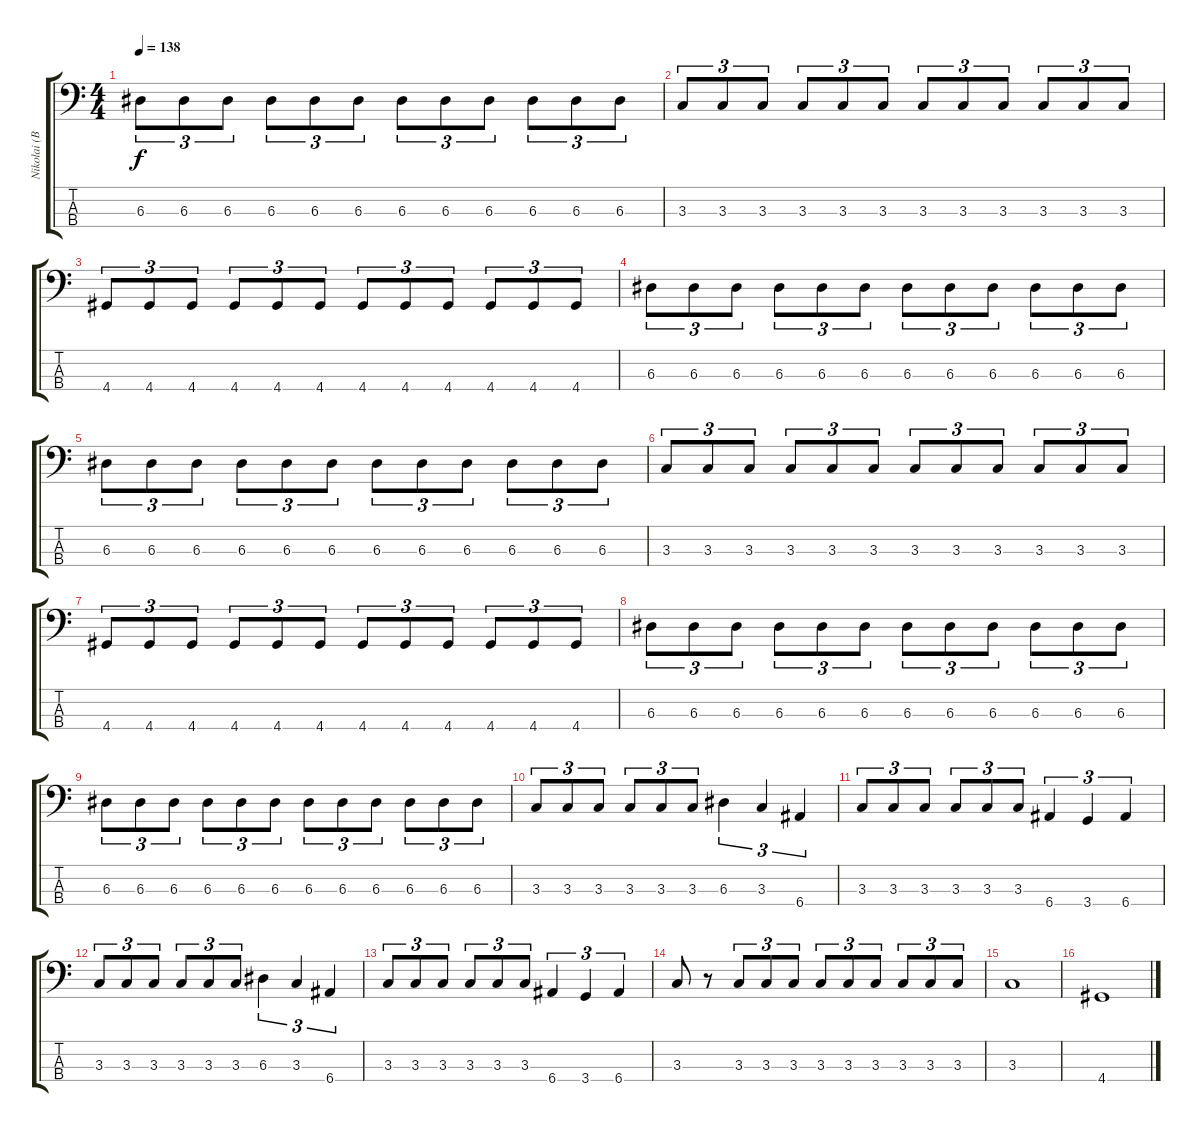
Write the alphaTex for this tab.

\track ("Nikolai (Bass)" "Nikolai (B") {instrument electricbasspick}
\staff {score tabs}
\tuning (G2 D2 A1 E1) {hide}
\ts (4 4)
\tempo 138
\clef f4
\ks c
6.3.8{tu (3 2) dy f} 6.3.8{tu (3 2)} 6.3.8{tu (3 2)} 6.3.8{tu (3 2)} 6.3.8{tu (3 2)} 6.3.8{tu (3 2)} 6.3.8{tu (3 2)} 6.3.8{tu (3 2)} 6.3.8{tu (3 2)} 6.3.8{tu (3 2)} 6.3.8{tu (3 2)} 6.3.8{tu (3 2)} |
3.3.8{tu (3 2)} 3.3.8{tu (3 2)} 3.3.8{tu (3 2)} 3.3.8{tu (3 2)} 3.3.8{tu (3 2)} 3.3.8{tu (3 2)} 3.3.8{tu (3 2)} 3.3.8{tu (3 2)} 3.3.8{tu (3 2)} 3.3.8{tu (3 2)} 3.3.8{tu (3 2)} 3.3.8{tu (3 2)} |
4.4.8{tu (3 2)} 4.4.8{tu (3 2)} 4.4.8{tu (3 2)} 4.4.8{tu (3 2)} 4.4.8{tu (3 2)} 4.4.8{tu (3 2)} 4.4.8{tu (3 2)} 4.4.8{tu (3 2)} 4.4.8{tu (3 2)} 4.4.8{tu (3 2)} 4.4.8{tu (3 2)} 4.4.8{tu (3 2)} |
6.3.8{tu (3 2)} 6.3.8{tu (3 2)} 6.3.8{tu (3 2)} 6.3.8{tu (3 2)} 6.3.8{tu (3 2)} 6.3.8{tu (3 2)} 6.3.8{tu (3 2)} 6.3.8{tu (3 2)} 6.3.8{tu (3 2)} 6.3.8{tu (3 2)} 6.3.8{tu (3 2)} 6.3.8{tu (3 2)} |
6.3.8{tu (3 2)} 6.3.8{tu (3 2)} 6.3.8{tu (3 2)} 6.3.8{tu (3 2)} 6.3.8{tu (3 2)} 6.3.8{tu (3 2)} 6.3.8{tu (3 2)} 6.3.8{tu (3 2)} 6.3.8{tu (3 2)} 6.3.8{tu (3 2)} 6.3.8{tu (3 2)} 6.3.8{tu (3 2)} |
3.3.8{tu (3 2)} 3.3.8{tu (3 2)} 3.3.8{tu (3 2)} 3.3.8{tu (3 2)} 3.3.8{tu (3 2)} 3.3.8{tu (3 2)} 3.3.8{tu (3 2)} 3.3.8{tu (3 2)} 3.3.8{tu (3 2)} 3.3.8{tu (3 2)} 3.3.8{tu (3 2)} 3.3.8{tu (3 2)} |
4.4.8{tu (3 2)} 4.4.8{tu (3 2)} 4.4.8{tu (3 2)} 4.4.8{tu (3 2)} 4.4.8{tu (3 2)} 4.4.8{tu (3 2)} 4.4.8{tu (3 2)} 4.4.8{tu (3 2)} 4.4.8{tu (3 2)} 4.4.8{tu (3 2)} 4.4.8{tu (3 2)} 4.4.8{tu (3 2)} |
6.3.8{tu (3 2)} 6.3.8{tu (3 2)} 6.3.8{tu (3 2)} 6.3.8{tu (3 2)} 6.3.8{tu (3 2)} 6.3.8{tu (3 2)} 6.3.8{tu (3 2)} 6.3.8{tu (3 2)} 6.3.8{tu (3 2)} 6.3.8{tu (3 2)} 6.3.8{tu (3 2)} 6.3.8{tu (3 2)} |
6.3.8{tu (3 2)} 6.3.8{tu (3 2)} 6.3.8{tu (3 2)} 6.3.8{tu (3 2)} 6.3.8{tu (3 2)} 6.3.8{tu (3 2)} 6.3.8{tu (3 2)} 6.3.8{tu (3 2)} 6.3.8{tu (3 2)} 6.3.8{tu (3 2)} 6.3.8{tu (3 2)} 6.3.8{tu (3 2)} |
3.3.8{tu (3 2)} 3.3.8{tu (3 2)} 3.3.8{tu (3 2)} 3.3.8{tu (3 2)} 3.3.8{tu (3 2)} 3.3.8{tu (3 2)} 6.3.4{tu (3 2)} 3.3.4{tu (3 2)} 6.4.4{tu (3 2)} |
3.3.8{tu (3 2)} 3.3.8{tu (3 2)} 3.3.8{tu (3 2)} 3.3.8{tu (3 2)} 3.3.8{tu (3 2)} 3.3.8{tu (3 2)} 6.4.4{tu (3 2)} 3.4.4{tu (3 2)} 6.4.4{tu (3 2)} |
3.3.8{tu (3 2)} 3.3.8{tu (3 2)} 3.3.8{tu (3 2)} 3.3.8{tu (3 2)} 3.3.8{tu (3 2)} 3.3.8{tu (3 2)} 6.3.4{tu (3 2)} 3.3.4{tu (3 2)} 6.4.4{tu (3 2)} |
3.3.8{tu (3 2)} 3.3.8{tu (3 2)} 3.3.8{tu (3 2)} 3.3.8{tu (3 2)} 3.3.8{tu (3 2)} 3.3.8{tu (3 2)} 6.4.4{tu (3 2)} 3.4.4{tu (3 2)} 6.4.4{tu (3 2)} |
3.3.8 r.8 3.3.8{tu (3 2)} 3.3.8{tu (3 2)} 3.3.8{tu (3 2)} 3.3.8{tu (3 2)} 3.3.8{tu (3 2)} 3.3.8{tu (3 2)} 3.3.8{tu (3 2)} 3.3.8{tu (3 2)} 3.3.8{tu (3 2)} |
3.3.1 |
4.4.1
